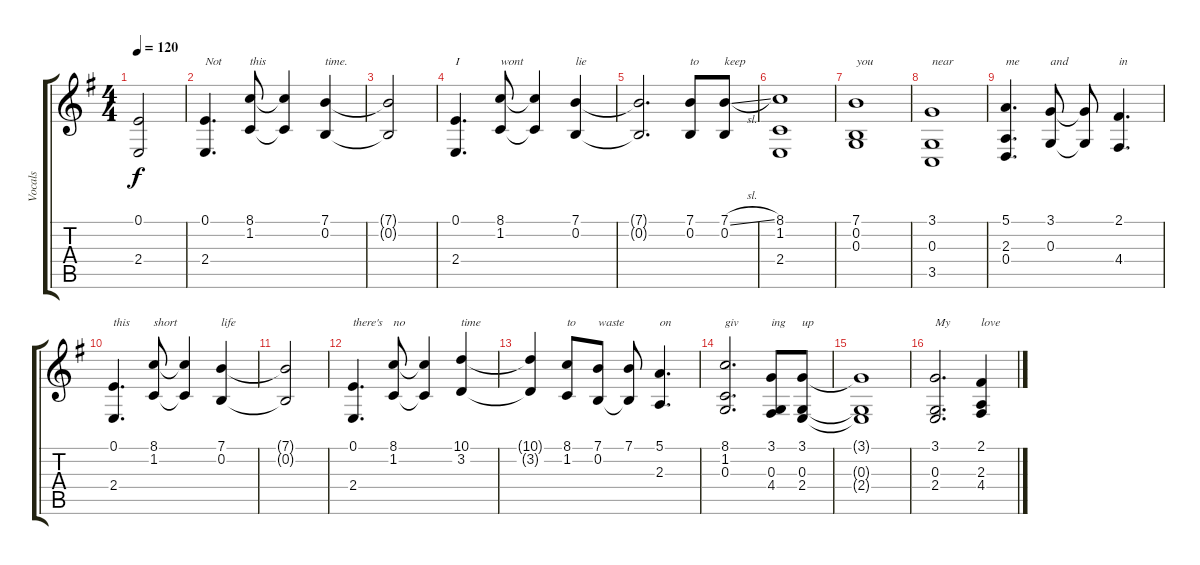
\track ("Vocals" "Vocals") {instrument recorder}
\staff {score tabs}
\tuning (E4 B3 G3 D3 A2 E2) {hide}
\ts (4 4)
\tempo 120
\clef g2
\ks g
(0.1{t} 2.4{t}).2{dy f} |
(0.1 2.4).4{d txt "Not"} (8.1 1.2).8{txt "this"} (8.1{t} 1.2{t}).4 (7.1 0.2).4{txt "time."} |
(7.1{t} 0.2{t}).2 |
(0.1 2.4).4{d txt "I"} (8.1 1.2).8{txt "wont"} (8.1{t} 1.2{t}).4 (7.1 0.2).4{txt "lie"} |
(7.1{t} 0.2{t}).2{d} (7.1 0.2).8{txt "to"} (7.1{sl} 0.2).8{txt "keep"} |
(8.1 1.2 2.4).1 |
(7.1 0.2 0.3).1{txt "you"} |
(3.1 0.3 3.5).1{txt "near"} |
(5.1 2.3 0.4).4{d txt "me"} (3.1 0.3).8{txt "and"} (3.1{t} 0.3{t}).8 (2.1 4.4).4{d txt "in"} |
(0.1 2.4).4{d txt "this"} (8.1 1.2).8{txt "short"} (8.1{t} 1.2{t}).4 (7.1 0.2).4{txt "life"} |
(7.1{t} 0.2{t}).2 |
(0.1 2.4).4{d txt "there's"} (8.1 1.2).8{txt "no"} (8.1{t} 1.2{t}).4 (10.1 3.2).4{txt "time"} |
(10.1{t} 3.2{t}).4 (8.1 1.2).8{txt "to"} (7.1 0.2).8{txt "waste"} (7.1 0.2{t}).8 (5.1 2.3).4{d txt "on"} |
(8.1 1.2 0.3).2{d txt "giv"} (3.1 0.3 4.4).8{txt "ing "} (3.1 0.3 2.4).8{txt "up"} |
(3.1{t} 0.3{t} 2.4{t}).1 |
(3.1 0.3 2.4).2{d txt "My"} (2.1 2.3 4.4).4{txt "love"}
